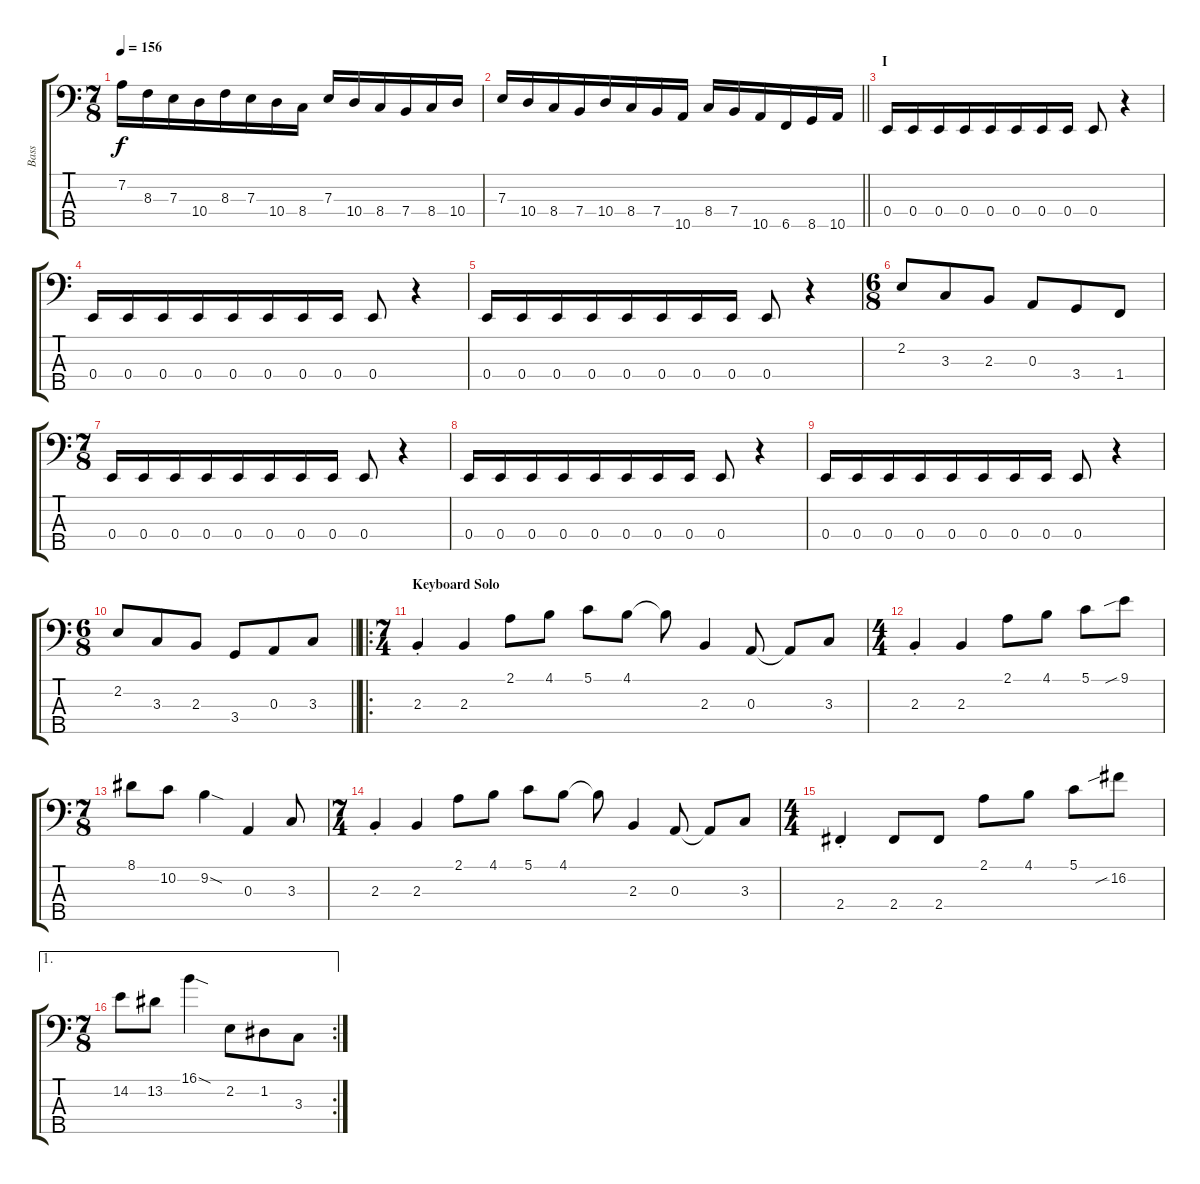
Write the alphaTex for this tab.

\track ("Bass" "Bass") {instrument electricbasspick}
\staff {score tabs}
\tuning (G2 D2 A1 E1 B0) {hide}
\ts (7 8)
\tempo 156
\clef f4
\ks c
7.2.16{dy f} 8.3.16 7.3.16 10.4.16 8.3.16 7.3.16 10.4.16 8.4.16 7.3.16 10.4.16 8.4.16 7.4.16 8.4.16 10.4.16 |
\barLineRight lightlight
7.3.16 10.4.16 8.4.16 7.4.16 10.4.16 8.4.16 7.4.16 10.5.16 8.4.16 7.4.16 10.5.16 6.5.16 8.5.16 10.5.16 |
\section ("" "I")
0.4.16 0.4.16 0.4.16 0.4.16 0.4.16 0.4.16 0.4.16 0.4.16 0.4.8 r.4 |
0.4.16 0.4.16 0.4.16 0.4.16 0.4.16 0.4.16 0.4.16 0.4.16 0.4.8 r.4 |
0.4.16 0.4.16 0.4.16 0.4.16 0.4.16 0.4.16 0.4.16 0.4.16 0.4.8 r.4 |
\ts (6 8)
2.2.8 3.3.8 2.3.8 0.3.8 3.4.8 1.4.8 |
\ts (7 8)
0.4.16 0.4.16 0.4.16 0.4.16 0.4.16 0.4.16 0.4.16 0.4.16 0.4.8 r.4 |
0.4.16 0.4.16 0.4.16 0.4.16 0.4.16 0.4.16 0.4.16 0.4.16 0.4.8 r.4 |
0.4.16 0.4.16 0.4.16 0.4.16 0.4.16 0.4.16 0.4.16 0.4.16 0.4.8 r.4 |
\ts (6 8)
\barLineRight lightlight
2.2.8 3.3.8 2.3.8 3.4.8 0.3.8 3.3.8 |
\ro
\ts (7 4)
\section ("" "Keyboard Solo")
2.3{st}.4 2.3.4 2.1.8 4.1.8 5.1.8 4.1.8 4.1{t}.8 2.3.4 0.3.8 0.3{t}.8 3.3.8 |
\ts (4 4)
2.3{st}.4 2.3.4 2.1.8 4.1.8 5.1.8 9.1{sib}.8 |
\ts (7 8)
8.1.8 10.2.8 9.2{sod}.4 0.3.4 3.3.8 |
\ts (7 4)
2.3{st}.4 2.3.4 2.1.8 4.1.8 5.1.8 4.1.8 4.1{t}.8 2.3.4 0.3.8 0.3{t}.8 3.3.8 |
\ts (4 4)
2.4{st}.4 2.4.8 2.4.8 2.1.8 4.1.8 5.1.8 16.2{sib}.8 |
\ae 1
\rc 2
\ts (7 8)
14.2.8 13.2.8 16.1{sod}.4 2.2.8 1.2.8 3.3.8
